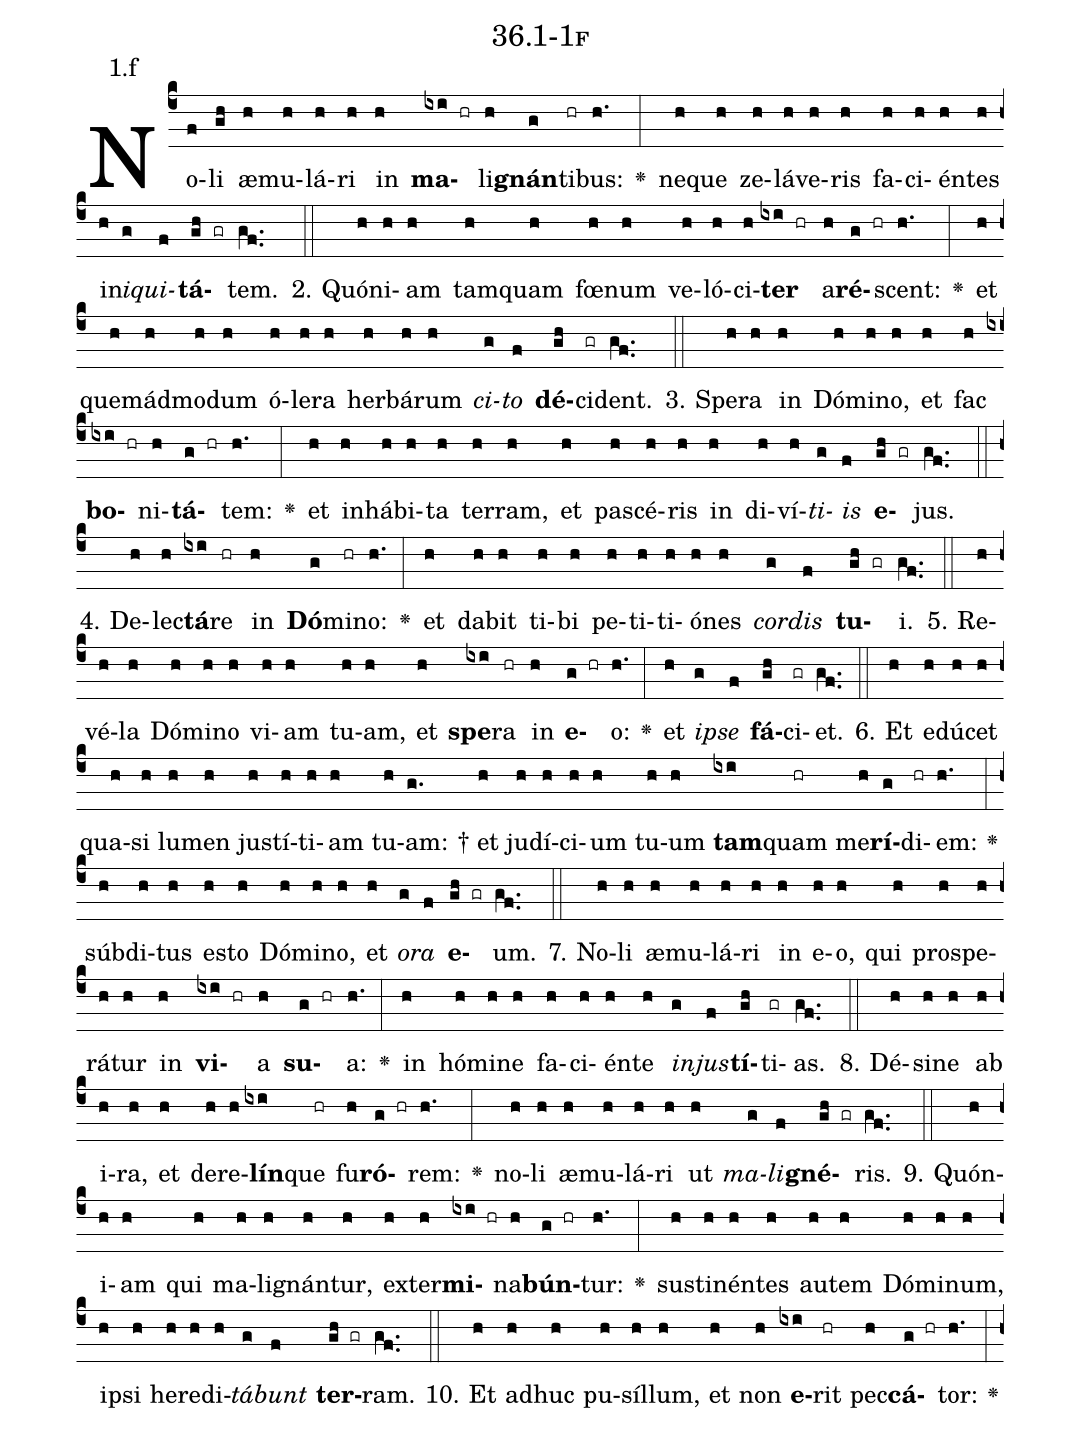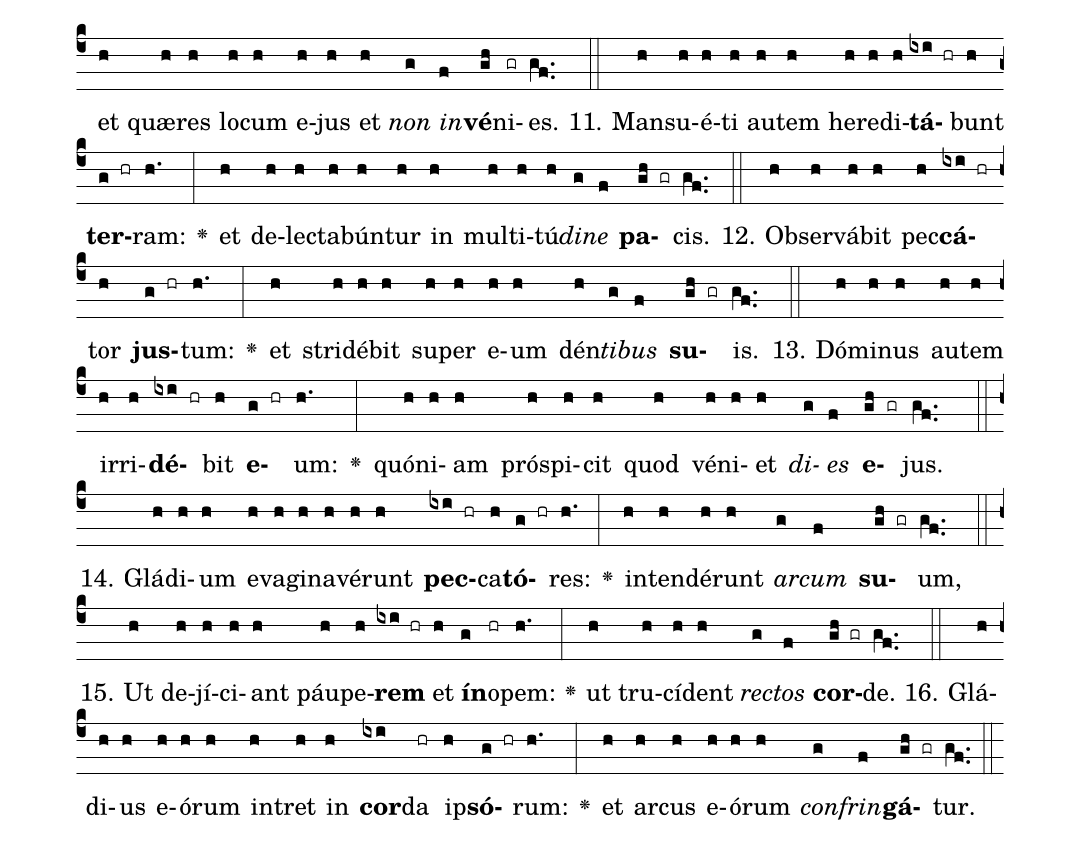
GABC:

name: 36.1-1f;
annotation: 1.f;
%%
(c4)No(f)li(gh) æ(h)mu(h)lá(h)ri(h) in(h) <b>ma</b>(ixi hr)li(h)<b>gnán</b>(g)ti(hr)bus:(h.) <v>\greheightstar</v>(:) ne(h)que(h) ze(h)lá(h)ve(h)ris(h) fa(h)ci(h)én(h)tes(h) in(h)<i>i</i>(g)<i>qui</i>(f)<b>tá</b>(gh gr)tem.(gf..) (::)
2. Quón(h)i(h)am(h) tam(h)quam(h) fœ(h)num(h) ve(h)ló(h)ci(h)<b>ter</b>(ixi hr) a(h)<b>ré</b>(g hr)scent:(h.) <v>\greheightstar</v>(:) et(h) quem(h)ád(h)mo(h)dum(h) ó(h)le(h)ra(h) her(h)bá(h)rum(h) <i>ci</i>(g)<i>to</i>(f) <b>dé</b>(gh)ci(gr)dent.(gf..) (::)
3. Spe(h)ra(h) in(h) Dó(h)mi(h)no,(h) et(h) fac(h) <b>bo</b>(ixi hr)ni(h)<b>tá</b>(g hr)tem:(h.) <v>\greheightstar</v>(:) et(h) in(h)há(h)bi(h)ta(h) ter(h)ram,(h) et(h) pa(h)scé(h)ris(h) in(h) di(h)ví(h)<i>ti</i>(g)<i>is</i>(f) <b>e</b>(gh gr)jus.(gf..) (::)
4. De(h)lec(h)<b>tá</b>(ixi)re(hr) in(h) <b>Dó</b>(g)mi(hr)no:(h.) <v>\greheightstar</v>(:) et(h) da(h)bit(h) ti(h)bi(h) pe(h)ti(h)ti(h)ó(h)nes(h) <i>cor</i>(g)<i>dis</i>(f) <b>tu</b>(gh gr)i.(gf..) (::)
5. Re(h)vé(h)la(h) Dó(h)mi(h)no(h) vi(h)am(h) tu(h)am,(h) et(h) <b>spe</b>(ixi)ra(hr) in(h) <b>e</b>(g hr)o:(h.) <v>\greheightstar</v>(:) et(h) <i>ip</i>(g)<i>se</i>(f) <b>fá</b>(gh)ci(gr)et.(gf..) (::)
6. Et(h) e(h)dú(h)cet(h) qua(h)si(h) lu(h)men(h) jus(h)tí(h)ti(h)am(h) tu(h)am: †(g.) et(h) ju(h)dí(h)ci(h)um(h) tu(h)um(h) <b>tam</b>(ixi)quam(hr) me(h)<b>rí</b>(g)di(hr)em:(h.) <v>\greheightstar</v>(:) súb(h)di(h)tus(h) es(h)to(h) Dó(h)mi(h)no,(h) et(h) <i>o</i>(g)<i>ra</i>(f) <b>e</b>(gh gr)um.(gf..) (::)
7. No(h)li(h) æ(h)mu(h)lá(h)ri(h) in(h) e(h)o,(h) qui(h) pro(h)spe(h)rá(h)tur(h) in(h) <b>vi</b>(ixi hr)a(h) <b>su</b>(g hr)a:(h.) <v>\greheightstar</v>(:) in(h) hó(h)mi(h)ne(h) fa(h)ci(h)én(h)te(h) <i>in</i>(g)<i>jus</i>(f)<b>tí</b>(gh)ti(gr)as.(gf..) (::)
8. Dé(h)si(h)ne(h) ab(h) i(h)ra,(h) et(h) de(h)re(h)<b>lín</b>(ixi)que(hr) fu(h)<b>ró</b>(g hr)rem:(h.) <v>\greheightstar</v>(:) no(h)li(h) æ(h)mu(h)lá(h)ri(h) ut(h) <i>ma</i>(g)<i>li</i>(f)<b>gné</b>(gh gr)ris.(gf..) (::)
9. Quón(h)i(h)am(h) qui(h) ma(h)li(h)gnán(h)tur,(h) ex(h)ter(h)<b>mi</b>(ixi hr)na(h)<b>bún</b>(g hr)tur:(h.) <v>\greheightstar</v>(:) sus(h)ti(h)nén(h)tes(h) au(h)tem(h) Dó(h)mi(h)num,(h) ip(h)si(h) he(h)re(h)di(h)<i>tá</i>(g)<i>bunt</i>(f) <b>ter</b>(gh gr)ram.(gf..) (::)
10. Et(h) ad(h)huc(h) pu(h)síl(h)lum,(h) et(h) non(h) <b>e</b>(ixi)rit(hr) pec(h)<b>cá</b>(g hr)tor:(h.) <v>\greheightstar</v>(:) et(h) quæ(h)res(h) lo(h)cum(h) e(h)jus(h) et(h) <i>non</i>(g) <i>in</i>(f)<b>vé</b>(gh)ni(gr)es.(gf..) (::)
11. Man(h)su(h)é(h)ti(h) au(h)tem(h) he(h)re(h)di(h)<b>tá</b>(ixi hr)bunt(h) <b>ter</b>(g hr)ram:(h.) <v>\greheightstar</v>(:) et(h) de(h)lec(h)ta(h)bún(h)tur(h) in(h) mul(h)ti(h)tú(h)<i>di</i>(g)<i>ne</i>(f) <b>pa</b>(gh gr)cis.(gf..) (::)
12. Ob(h)ser(h)vá(h)bit(h) pec(h)<b>cá</b>(ixi hr)tor(h) <b>jus</b>(g hr)tum:(h.) <v>\greheightstar</v>(:) et(h) stri(h)dé(h)bit(h) su(h)per(h) e(h)um(h) dén(h)<i>ti</i>(g)<i>bus</i>(f) <b>su</b>(gh gr)is.(gf..) (::)
13. Dó(h)mi(h)nus(h) au(h)tem(h) ir(h)ri(h)<b>dé</b>(ixi hr)bit(h) <b>e</b>(g hr)um:(h.) <v>\greheightstar</v>(:) quón(h)i(h)am(h) pró(h)spi(h)cit(h) quod(h) vé(h)ni(h)et(h) <i>di</i>(g)<i>es</i>(f) <b>e</b>(gh gr)jus.(gf..) (::)
14. Glá(h)di(h)um(h) e(h)va(h)gi(h)na(h)vé(h)runt(h) <b>pec</b>(ixi hr)ca(h)<b>tó</b>(g hr)res:(h.) <v>\greheightstar</v>(:) in(h)ten(h)dé(h)runt(h) <i>ar</i>(g)<i>cum</i>(f) <b>su</b>(gh gr)um,(gf..) (::)
15. Ut(h) de(h)jí(h)ci(h)ant(h) páu(h)pe(h)<b>rem</b>(ixi hr) et(h) <b>ín</b>(g)o(hr)pem:(h.) <v>\greheightstar</v>(:) ut(h) tru(h)cí(h)dent(h) <i>rec</i>(g)<i>tos</i>(f) <b>cor</b>(gh gr)de.(gf..) (::)
16. Glá(h)di(h)us(h) e(h)ó(h)rum(h) in(h)tret(h) in(h) <b>cor</b>(ixi)da(hr) ip(h)<b>só</b>(g hr)rum:(h.) <v>\greheightstar</v>(:) et(h) ar(h)cus(h) e(h)ó(h)rum(h) <i>con</i>(g)<i>frin</i>(f)<b>gá</b>(gh gr)tur.(gf..) (::)
